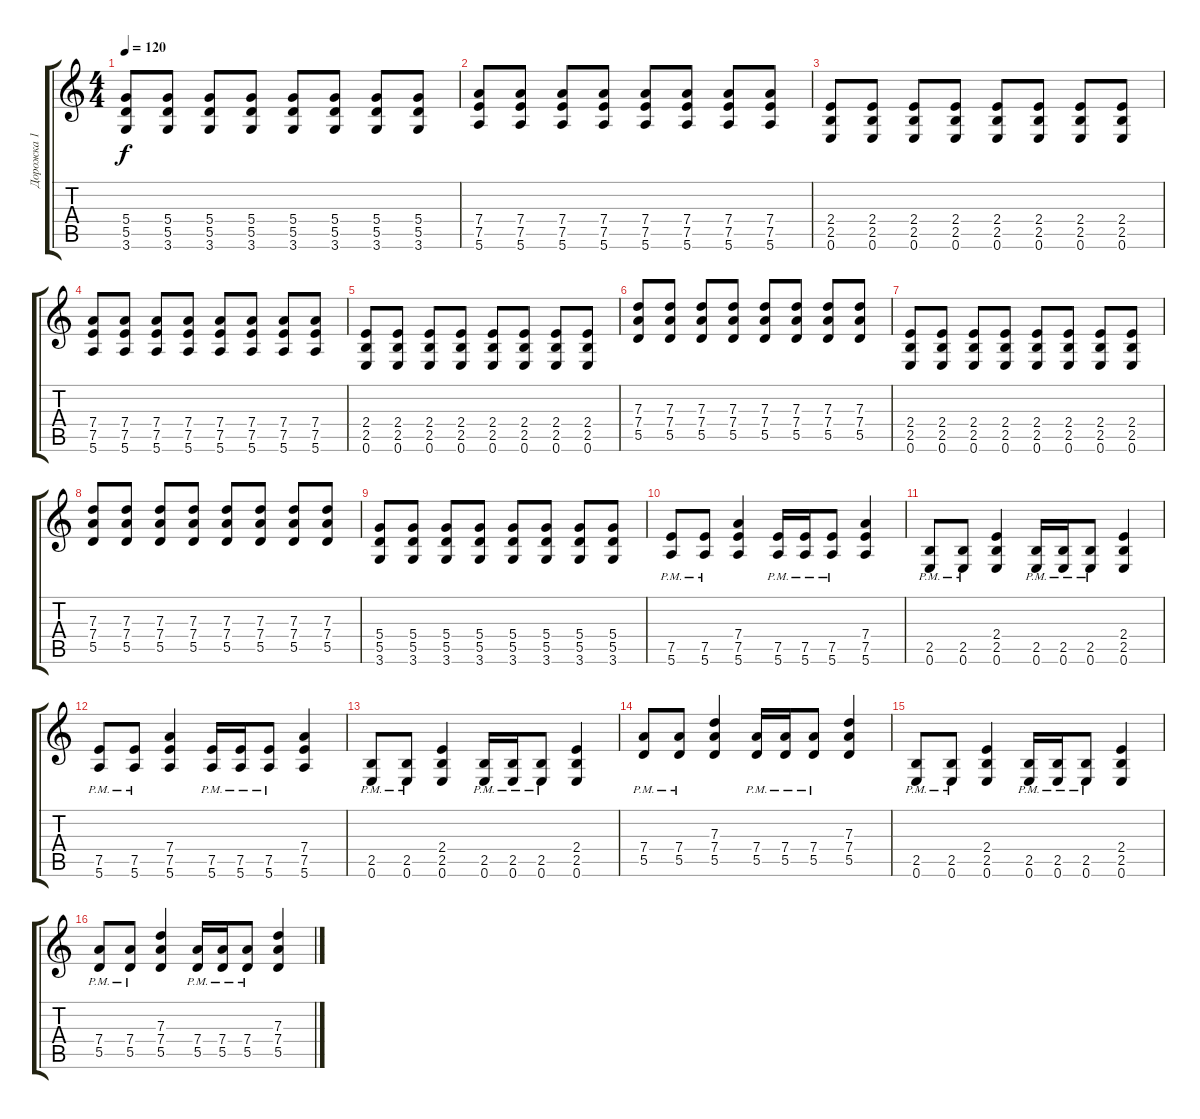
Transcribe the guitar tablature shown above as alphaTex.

\track ("Дорожка 1" "Дорожка 1") {instrument overdrivenguitar}
\staff {score tabs}
\tuning (E4 B3 G3 D3 A2 E2) {hide}
\ts (4 4)
\tempo 120
\clef g2
\ks c
(5.4 5.5 3.6).8{dy f} (5.4 5.5 3.6).8 (5.4 5.5 3.6).8 (5.4 5.5 3.6).8 (5.4 5.5 3.6).8 (5.4 5.5 3.6).8 (5.4 5.5 3.6).8 (5.4 5.5 3.6).8 |
(7.4 7.5 5.6).8 (7.4 7.5 5.6).8 (7.4 7.5 5.6).8 (7.4 7.5 5.6).8 (7.4 7.5 5.6).8 (7.4 7.5 5.6).8 (7.4 7.5 5.6).8 (7.4 7.5 5.6).8 |
(2.4 2.5 0.6).8 (2.4 2.5 0.6).8 (2.4 2.5 0.6).8 (2.4 2.5 0.6).8 (2.4 2.5 0.6).8 (2.4 2.5 0.6).8 (2.4 2.5 0.6).8 (2.4 2.5 0.6).8 |
(7.4 7.5 5.6).8 (7.4 7.5 5.6).8 (7.4 7.5 5.6).8 (7.4 7.5 5.6).8 (7.4 7.5 5.6).8 (7.4 7.5 5.6).8 (7.4 7.5 5.6).8 (7.4 7.5 5.6).8 |
(2.4 2.5 0.6).8 (2.4 2.5 0.6).8 (2.4 2.5 0.6).8 (2.4 2.5 0.6).8 (2.4 2.5 0.6).8 (2.4 2.5 0.6).8 (2.4 2.5 0.6).8 (2.4 2.5 0.6).8 |
(7.3 7.4 5.5).8 (7.3 7.4 5.5).8 (7.3 7.4 5.5).8 (7.3 7.4 5.5).8 (7.3 7.4 5.5).8 (7.3 7.4 5.5).8 (7.3 7.4 5.5).8 (7.3 7.4 5.5).8 |
(2.4 2.5 0.6).8 (2.4 2.5 0.6).8 (2.4 2.5 0.6).8 (2.4 2.5 0.6).8 (2.4 2.5 0.6).8 (2.4 2.5 0.6).8 (2.4 2.5 0.6).8 (2.4 2.5 0.6).8 |
(7.3 7.4 5.5).8 (7.3 7.4 5.5).8 (7.3 7.4 5.5).8 (7.3 7.4 5.5).8 (7.3 7.4 5.5).8 (7.3 7.4 5.5).8 (7.3 7.4 5.5).8 (7.3 7.4 5.5).8 |
(5.4 5.5 3.6).8 (5.4 5.5 3.6).8 (5.4 5.5 3.6).8 (5.4 5.5 3.6).8 (5.4 5.5 3.6).8 (5.4 5.5 3.6).8 (5.4 5.5 3.6).8 (5.4 5.5 3.6).8 |
(7.5{pm} 5.6{pm}).8 (7.5{pm} 5.6{pm}).8 (7.4 7.5 5.6).4 (7.5{pm} 5.6{pm}).16 (7.5{pm} 5.6{pm}).16 (7.5{pm} 5.6{pm}).8 (7.4 7.5 5.6).4 |
(2.5{pm} 0.6{pm}).8 (2.5{pm} 0.6{pm}).8 (2.4 2.5 0.6).4 (2.5{pm} 0.6{pm}).16 (2.5{pm} 0.6{pm}).16 (2.5{pm} 0.6{pm}).8 (2.4 2.5 0.6).4 |
(7.5{pm} 5.6{pm}).8 (7.5{pm} 5.6{pm}).8 (7.4 7.5 5.6).4 (7.5{pm} 5.6{pm}).16 (7.5{pm} 5.6{pm}).16 (7.5{pm} 5.6{pm}).8 (7.4 7.5 5.6).4 |
(2.5{pm} 0.6{pm}).8 (2.5{pm} 0.6{pm}).8 (2.4 2.5 0.6).4 (2.5{pm} 0.6{pm}).16 (2.5{pm} 0.6{pm}).16 (2.5{pm} 0.6{pm}).8 (2.4 2.5 0.6).4 |
(7.4{pm} 5.5{pm}).8 (7.4{pm} 5.5{pm}).8 (7.3 7.4 5.5).4 (7.4{pm} 5.5{pm}).16 (7.4{pm} 5.5{pm}).16 (7.4{pm} 5.5{pm}).8 (7.3 7.4 5.5).4 |
(2.5{pm} 0.6{pm}).8 (2.5{pm} 0.6{pm}).8 (2.4 2.5 0.6).4 (2.5{pm} 0.6{pm}).16 (2.5{pm} 0.6{pm}).16 (2.5{pm} 0.6{pm}).8 (2.4 2.5 0.6).4 |
(7.4{pm} 5.5{pm}).8 (7.4{pm} 5.5{pm}).8 (7.3 7.4 5.5).4 (7.4{pm} 5.5{pm}).16 (7.4{pm} 5.5{pm}).16 (7.4{pm} 5.5{pm}).8 (7.3 7.4 5.5).4
